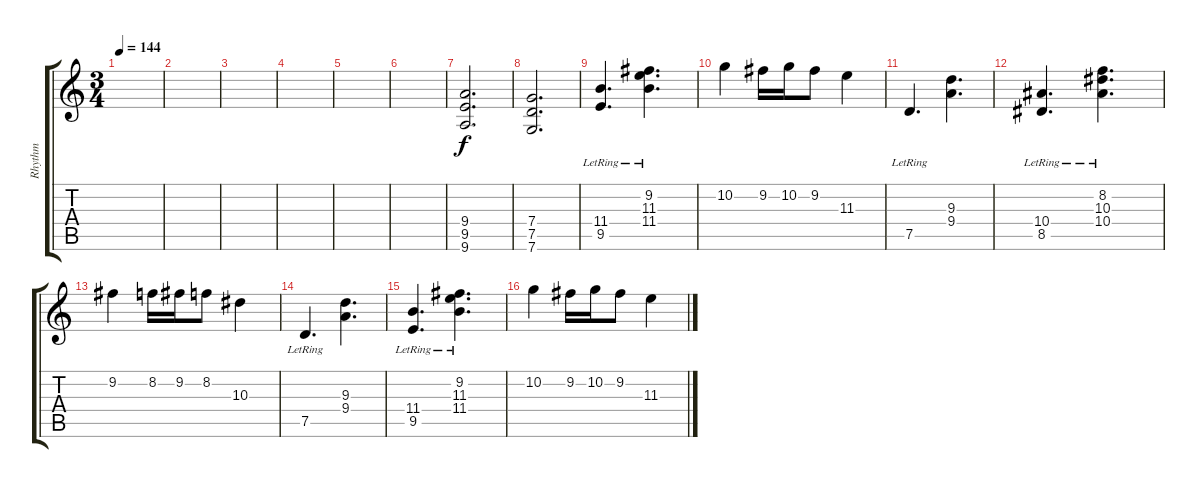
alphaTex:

\track ("Rhythm" "Rhythm") {instrument distortionguitar}
\staff {score tabs}
\tuning (D4 A3 F3 C3 G2 C2) {hide}
\ts (3 4)
\tempo 144
\clef g2
\ks c
|
|
|
|
|
|
(9.4 9.5 9.6).2{d} |
(7.4 7.5 7.6).2{d} |
(11.4 9.5{lr}).4{d} (9.2 11.3{lr} 11.4{lr}).4{d} |
10.2.4 9.2.16 10.2.16 9.2.8 11.3.4 |
7.5{lr}.4{d} (9.3 9.4).4{d} |
(10.4 8.5{lr}).4{d} (8.2 10.3{lr} 10.4{lr}).4{d} |
9.2.4 8.2.16 9.2.16 8.2.8 10.3.4 |
7.5{lr}.4{d} (9.3 9.4).4{d} |
(11.4 9.5{lr}).4{d} (9.2 11.3{lr} 11.4{lr}).4{d} |
10.2.4 9.2.16 10.2.16 9.2.8 11.3.4
